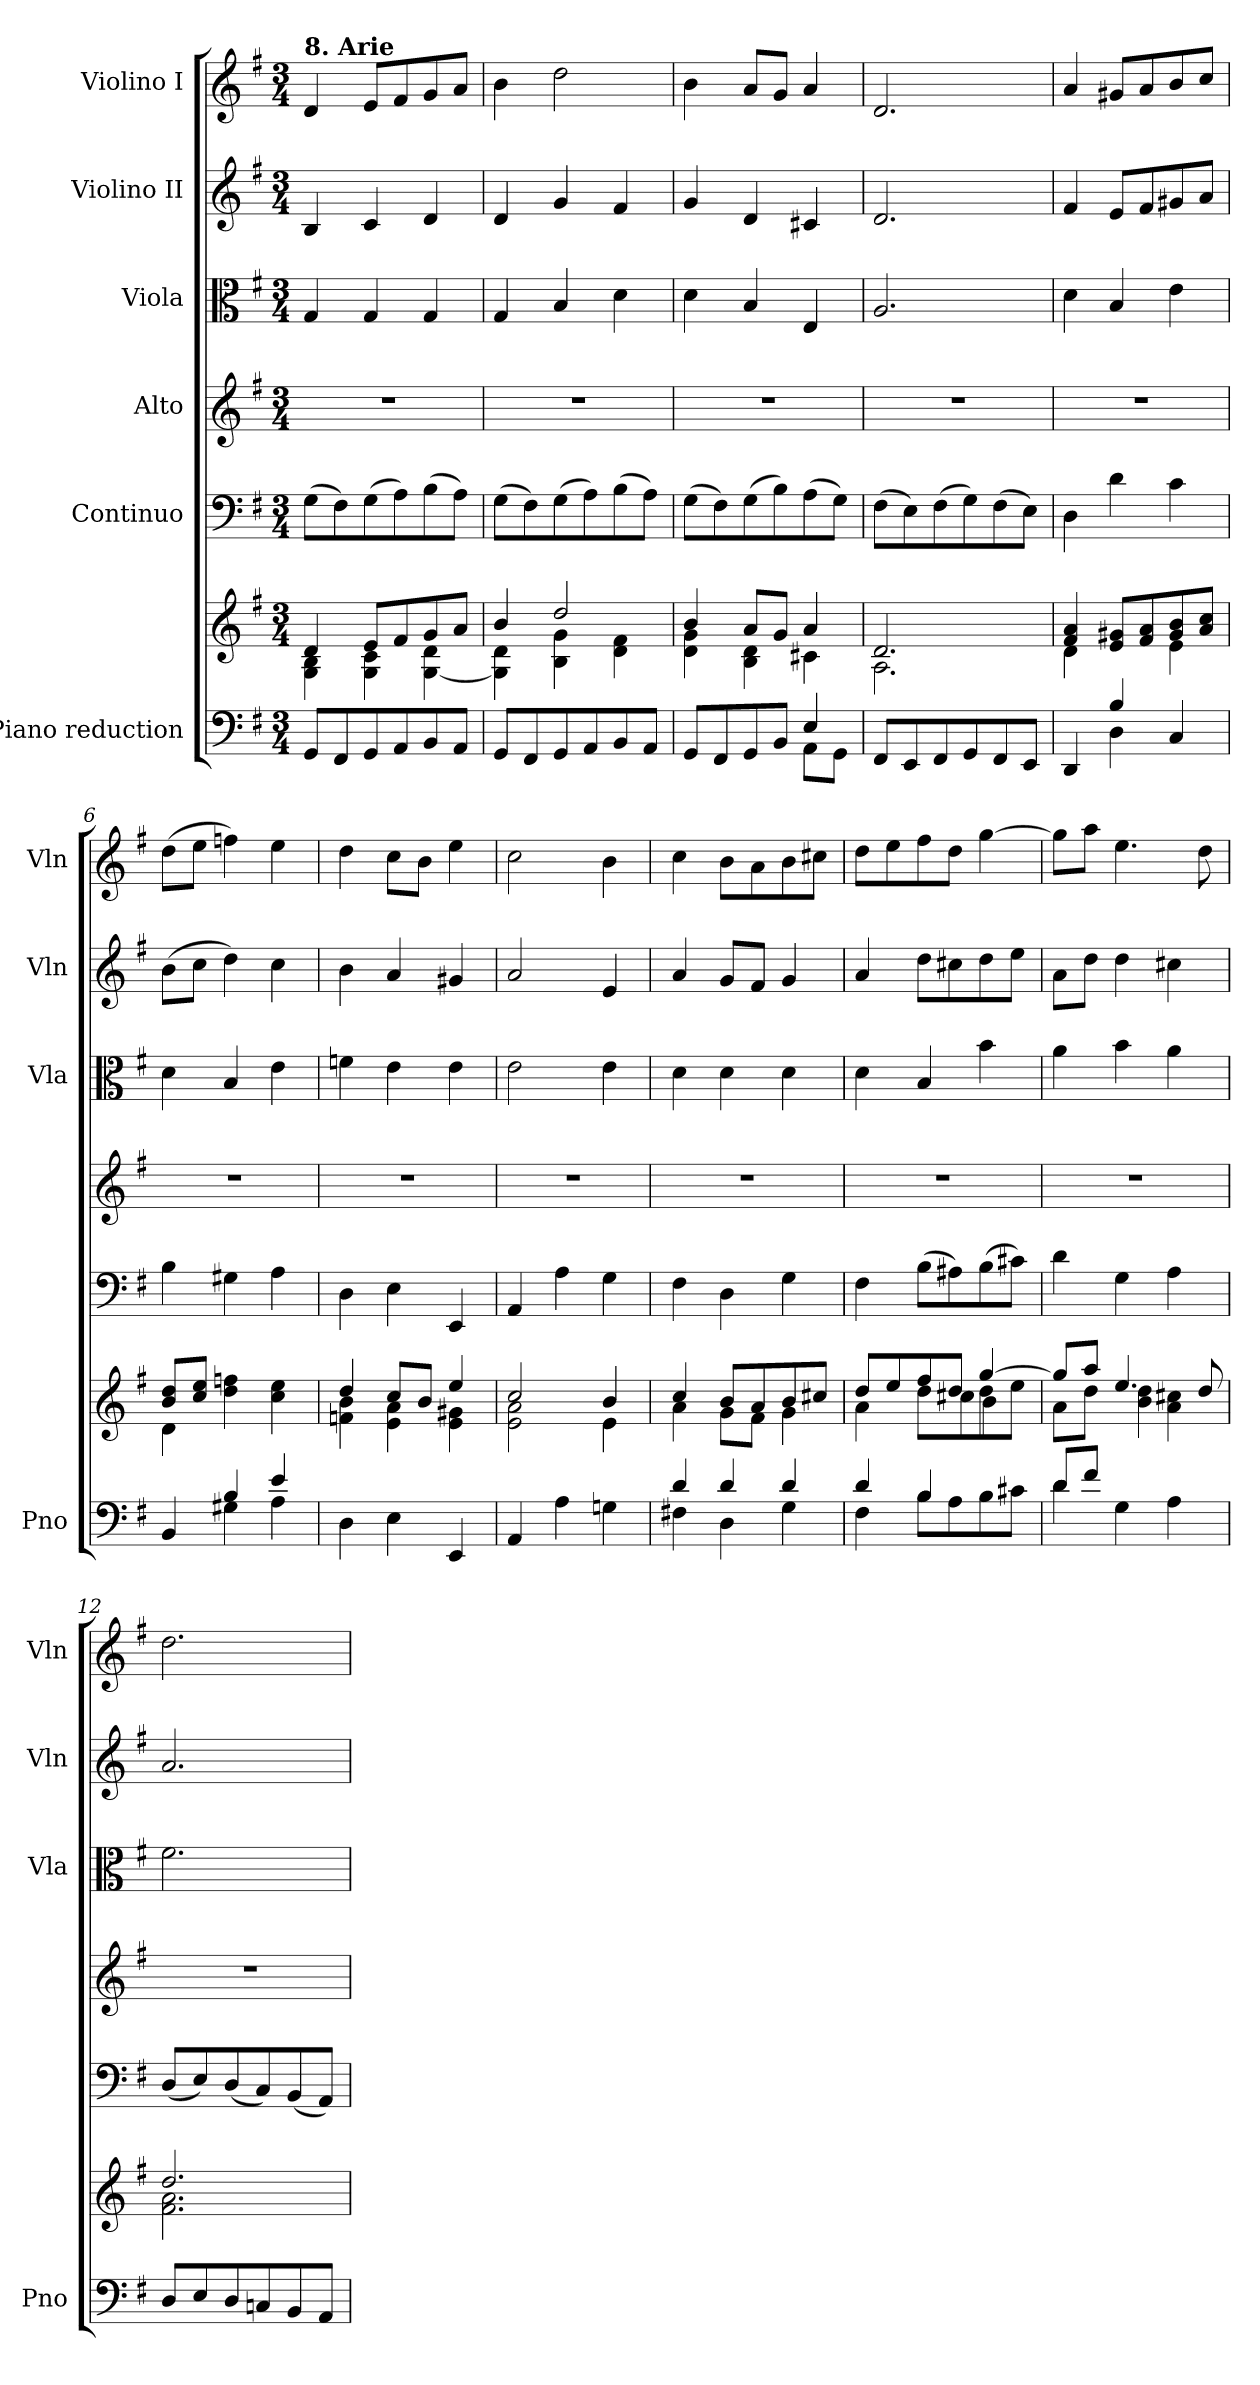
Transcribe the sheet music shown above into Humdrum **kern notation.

**kern	**kern	**kern	**kern	**kern	**kern	**kern
*part6	*part6	*part5	*part4	*part3	*part2	*part1
*staff7	*staff6	*staff5	*staff4	*staff3	*staff2	*staff1
*I"Piano reduction	*	*I"Continuo	*I"Alto	*I"Viola	*I"Violino II	*I"Violino I
*I'Pno	*	*	*	*I'Vla	*I'Vln	*I'Vln
*clefF4	*clefG2	*clefF4	*clefG2	*clefC3	*clefG2	*clefG2
*k[f#]	*k[f#]	*k[f#]	*k[f#]	*k[f#]	*k[f#]	*k[f#]
*M3/4	*M3/4	*M3/4	*M3/4	*M3/4	*M3/4	*M3/4
=1	=1	=1	=1	=1	=1	=1
*	*^	*	*	*	*	*
!	!	!	!	!	!	!	!LO:TX:a:B:t=8. Arie
8GG/L	4d/	4G\ 4B\	(>8G\L	2.r	4G/	4B/	4d/
8FF#/	.	.	8F#\)	.	.	.	.
8GG/	8e/L	4G\ 4c\	(>8G\	.	4G/	4c/	8e/L
8AA/	8f#/	.	8A\)	.	.	.	8f#/
8BB/	8g/	[4G\ 4d\	(>8B\	.	4G/	4d/	8g/
8AA/J	8a/J	.	8A\J)	.	.	.	8a/J
=2	=2	=2	=2	=2	=2	=2	=2
8GG/L	4b/	4G\] 4d\	(>8G\L	2.r	4G/	4d/	4b\
8FF#/	.	.	8F#\)	.	.	.	.
8GG/	2dd:/	4B\ 4g\	(>8G\	.	4B/	4g/	2dd\
8AA/	.	.	8A\)	.	.	.	.
8BB/	.	4d\ 4f#\	(>8B\	.	4d\	4f#/	.
8AA/J	.	.	8A\J)	.	.	.	.
=3	=3	=3	=3	=3	=3	=3	=3
*^	*	*	*	*	*	*	*
8GG/L	2ryy	4b/	4d\ 4g\	(>8G\L	2.r	4d\	4g/	4b\
8FF#/	.	.	.	8F#\)	.	.	.	.
8GG/	.	8a/L	4B\ 4d\	(>8G\	.	4B/	4d/	8a/L
8BB/J	.	8g/J	.	8B\)	.	.	.	8g/J
4E/	8AA\L	4a/	4c#X\	(>8A\	.	4E/	4c#X/	4a/
.	8GG\J	.	.	8G\J)	.	.	.	.
*v	*v	*	*	*	*	*	*	*
=4	=4	=4	=4	=4	=4	=4	=4
8FF#/L	2.d/	2.A\	(>8F#\L	2.r	2.A/	2.d/	2.d/
8EE/	.	.	8E\)	.	.	.	.
8FF#/	.	.	(>8F#\	.	.	.	.
8GG/	.	.	8G\)	.	.	.	.
8FF#/	.	.	(>8F#\	.	.	.	.
8EE/J	.	.	8E\J)	.	.	.	.
=5	=5	=5	=5	=5	=5	=5	=5
*^	*	*	*	*	*	*	*
4ryy	4DD/	4f#/ 4a/	4d\	4D\	2.r	4d\	4f#/	4a/
4B/	4D\	8e/ 8g#X/L	4ryy	4d\	.	4B/	8e/L	8g#X/L
.	.	8f#/ 8a/	.	.	.	.	8f#/	8a/
4ryy	4C/	8g#/ 8b/	4e\	4c\	.	4e\	8g#X/	8b/
.	.	8a/ 8cc/J	.	.	.	.	8a/J	8cc/J
=6	=6	=6	=6	=6	=6	=6	=6	=6
4ryy	4BB/	8b/ 8dd/L	4d\	4B\	2.r	4d\	(>8b\L	(>8dd\L
.	.	8cc/ 8ee/J	.	.	.	.	8cc\J	8ee\J
4B/	4G#X\	4dd\ 4ffn\	2ryy	4G#X\	.	4B/	4dd\)	4ffn\)
4e/	4A\	4cc\ 4ee\	.	4A\	.	4e\	4cc\	4ee\
*v	*v	*	*	*	*	*	*	*
=7	=7	=7	=7	=7	=7	=7	=7
4D\	4dd/	4fn\ 4b\	4D\	2.r	4fn\	4b\	4dd\
4E\	8cc/L	4e\ 4a\	4E\	.	4e\	4a/	8cc\L
.	8b/J	.	.	.	.	.	8b\J
4EE/	4ee/	4e\ 4g#X\	4EE/	.	4e\	4g#X/	4ee\
=8	=8	=8	=8	=8	=8	=8	=8
4AA/	2cc/	2e\ 2a\	4AA/	2.r	2e\	2a/	2cc\
4A\	.	.	4A\	.	.	.	.
4Gn\	4b/	4e\	4G\	.	4e\	4e/	4b\
=9	=9	=9	=9	=9	=9	=9	=9
*^	*	*	*	*	*	*	*
4d/	4F#X\	4cc/	4a\	4F#\	2.r	4d\	4a/	4cc\
4d/	4D\	8b/L	8g\L	4D\	.	4d\	8g/L	8b\L
.	.	8a/	8f#\J	.	.	.	8f#/J	8a\
4d/	4G\	8b/	4g\	4G\	.	4d\	4g/	8b\
.	.	8cc#X/J	.	.	.	.	.	8cc#X\J
!!LO:LB:g=z
=10	=10	=10	=10	=10	=10	=10	=10	=10
*	*	*	*^	*	*	*	*	*
4d/	4F#\	8dd/L	4a\	2ryy	4F#\	2.r	4d\	4a/	8dd\L
.	.	8ee/	.	.	.	.	.	.	8ee\
4B/	8B\L	8ff#/	8dd\L	.	(>8B\L	.	4B/	8dd\L	8ff#\
.	8A\	8dd/J	8cc#X\	.	8A#X\)	.	.	8cc#X\	8dd\J
4ryy	8B\	[4gg/	8dd\	4b\	(>8B\	.	4b\	8dd\	[4gg\
.	8c#X\J	.	8ee\J	.	8c#X\J)	.	.	8ee\J	.
*	*	*	*v	*v	*	*	*	*	*
=11	=11	=11	=11	=11	=11	=11	=11	=11
8d/L	4d\	8gg/L]	8a\L	4d\	2.r	4a\	8a\L	8gg\L]
8f#/J	.	8aa/J	8dd\J	.	.	.	8dd\J	8aa\J
2ryy	4G\	4.ee/	4b\ 4dd\	4G\	.	4b\	4dd\	4.ee\
.	4A\	.	4a\ 4cc#X\	4A\	.	4a\	4cc#X\	.
.	.	8dd/	.	.	.	.	.	8dd\
*v	*v	*	*	*	*	*	*	*
=12	=12	=12	=12	=12	=12	=12	=12
8D/L	2.dd/	2.f#\ 2.a\	(<8D/L	2.r	2.f#\	2.a/	2.dd\
8E/	.	.	8E/)	.	.	.	.
8D/	.	.	(<8D/	.	.	.	.
8Cn/	.	.	8C/)	.	.	.	.
8BB/	.	.	(<8BB/	.	.	.	.
8AA/J	.	.	8AA/J)	.	.	.	.
*	*v	*v	*	*	*	*	*
=	=	=	=	=	=	=
*-	*-	*-	*-	*-	*-	*-
